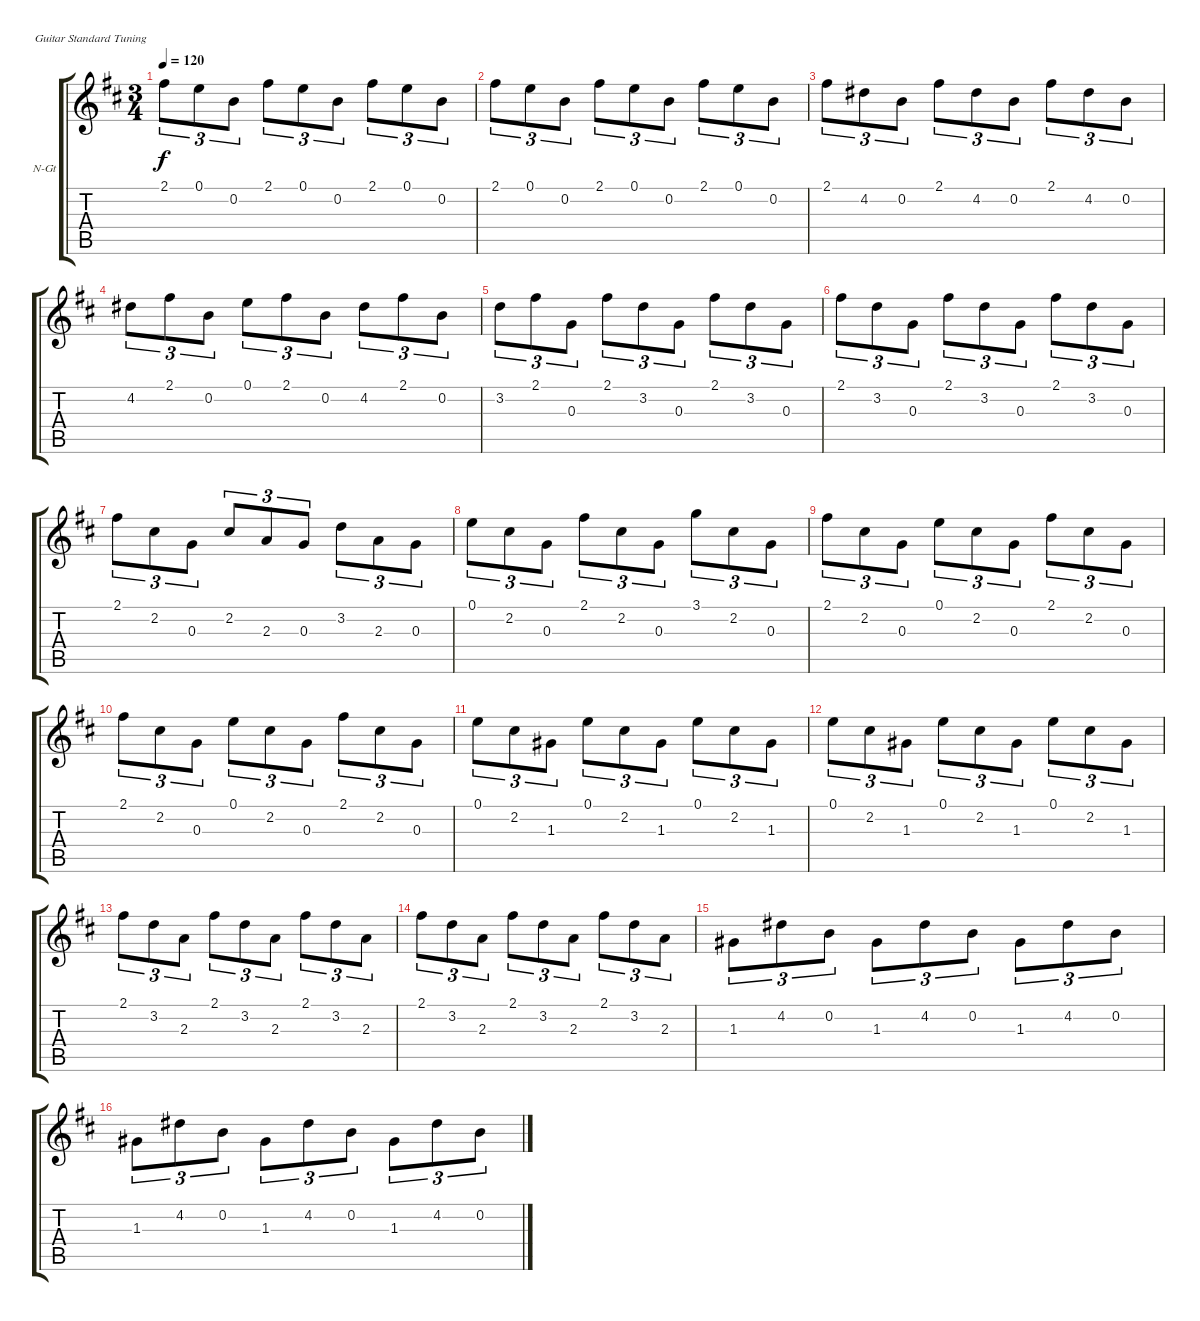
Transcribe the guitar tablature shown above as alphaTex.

\bracketExtendMode groupsimilarinstruments
\firstSystemTrackNameOrientation horizontal
\otherSystemsTrackNameOrientation horizontal
\track ("Nylon Guitar" "N-Gt") {instrument acousticguitarnylon}
\staff {score tabs}
\tuning (E4 B3 G3 D3 A2 E2)
\ts (3 4)
\tempo 120
\clef g2
\ks d
2.1.8{tu (3 2) dy f} 0.1.8{tu (3 2)} 0.2.8{tu (3 2)} 2.1.8{tu (3 2)} 0.1.8{tu (3 2)} 0.2.8{tu (3 2)} 2.1.8{tu (3 2)} 0.1.8{tu (3 2)} 0.2.8{tu (3 2)} |
2.1.8{tu (3 2)} 0.1.8{tu (3 2)} 0.2.8{tu (3 2)} 2.1.8{tu (3 2)} 0.1.8{tu (3 2)} 0.2.8{tu (3 2)} 2.1.8{tu (3 2)} 0.1.8{tu (3 2)} 0.2.8{tu (3 2)} |
2.1.8{tu (3 2)} 4.2.8{tu (3 2)} 0.2.8{tu (3 2)} 2.1.8{tu (3 2)} 4.2.8{tu (3 2)} 0.2.8{tu (3 2)} 2.1.8{tu (3 2)} 4.2.8{tu (3 2)} 0.2.8{tu (3 2)} |
4.2.8{tu (3 2)} 2.1.8{tu (3 2)} 0.2.8{tu (3 2)} 0.1.8{tu (3 2)} 2.1.8{tu (3 2)} 0.2.8{tu (3 2)} 4.2.8{tu (3 2)} 2.1.8{tu (3 2)} 0.2.8{tu (3 2)} |
3.2.8{tu (3 2)} 2.1.8{tu (3 2)} 0.3.8{tu (3 2)} 2.1.8{tu (3 2)} 3.2.8{tu (3 2)} 0.3.8{tu (3 2)} 2.1.8{tu (3 2)} 3.2.8{tu (3 2)} 0.3.8{tu (3 2)} |
2.1.8{tu (3 2)} 3.2.8{tu (3 2)} 0.3.8{tu (3 2)} 2.1.8{tu (3 2)} 3.2.8{tu (3 2)} 0.3.8{tu (3 2)} 2.1.8{tu (3 2)} 3.2.8{tu (3 2)} 0.3.8{tu (3 2)} |
2.1.8{tu (3 2)} 2.2.8{tu (3 2)} 0.3.8{tu (3 2)} 2.2.8{tu (3 2)} 2.3.8{tu (3 2)} 0.3.8{tu (3 2)} 3.2.8{tu (3 2)} 2.3.8{tu (3 2)} 0.3.8{tu (3 2)} |
0.1.8{tu (3 2)} 2.2.8{tu (3 2)} 0.3.8{tu (3 2)} 2.1.8{tu (3 2)} 2.2.8{tu (3 2)} 0.3.8{tu (3 2)} 3.1.8{tu (3 2)} 2.2.8{tu (3 2)} 0.3.8{tu (3 2)} |
2.1.8{tu (3 2)} 2.2.8{tu (3 2)} 0.3.8{tu (3 2)} 0.1.8{tu (3 2)} 2.2.8{tu (3 2)} 0.3.8{tu (3 2)} 2.1.8{tu (3 2)} 2.2.8{tu (3 2)} 0.3.8{tu (3 2)} |
2.1.8{tu (3 2)} 2.2.8{tu (3 2)} 0.3.8{tu (3 2)} 0.1.8{tu (3 2)} 2.2.8{tu (3 2)} 0.3.8{tu (3 2)} 2.1.8{tu (3 2)} 2.2.8{tu (3 2)} 0.3.8{tu (3 2)} |
0.1.8{tu (3 2)} 2.2.8{tu (3 2)} 1.3.8{tu (3 2)} 0.1.8{tu (3 2)} 2.2.8{tu (3 2)} 1.3.8{tu (3 2)} 0.1.8{tu (3 2)} 2.2.8{tu (3 2)} 1.3.8{tu (3 2)} |
0.1.8{tu (3 2)} 2.2.8{tu (3 2)} 1.3.8{tu (3 2)} 0.1.8{tu (3 2)} 2.2.8{tu (3 2)} 1.3.8{tu (3 2)} 0.1.8{tu (3 2)} 2.2.8{tu (3 2)} 1.3.8{tu (3 2)} |
2.1.8{tu (3 2)} 3.2.8{tu (3 2)} 2.3.8{tu (3 2)} 2.1.8{tu (3 2)} 3.2.8{tu (3 2)} 2.3.8{tu (3 2)} 2.1.8{tu (3 2)} 3.2.8{tu (3 2)} 2.3.8{tu (3 2)} |
2.1.8{tu (3 2)} 3.2.8{tu (3 2)} 2.3.8{tu (3 2)} 2.1.8{tu (3 2)} 3.2.8{tu (3 2)} 2.3.8{tu (3 2)} 2.1.8{tu (3 2)} 3.2.8{tu (3 2)} 2.3.8{tu (3 2)} |
1.3.8{tu (3 2)} 4.2.8{tu (3 2)} 0.2.8{tu (3 2)} 1.3.8{tu (3 2)} 4.2.8{tu (3 2)} 0.2.8{tu (3 2)} 1.3.8{tu (3 2)} 4.2.8{tu (3 2)} 0.2.8{tu (3 2)} |
1.3.8{tu (3 2)} 4.2.8{tu (3 2)} 0.2.8{tu (3 2)} 1.3.8{tu (3 2)} 4.2.8{tu (3 2)} 0.2.8{tu (3 2)} 1.3.8{tu (3 2)} 4.2.8{tu (3 2)} 0.2.8{tu (3 2)}
